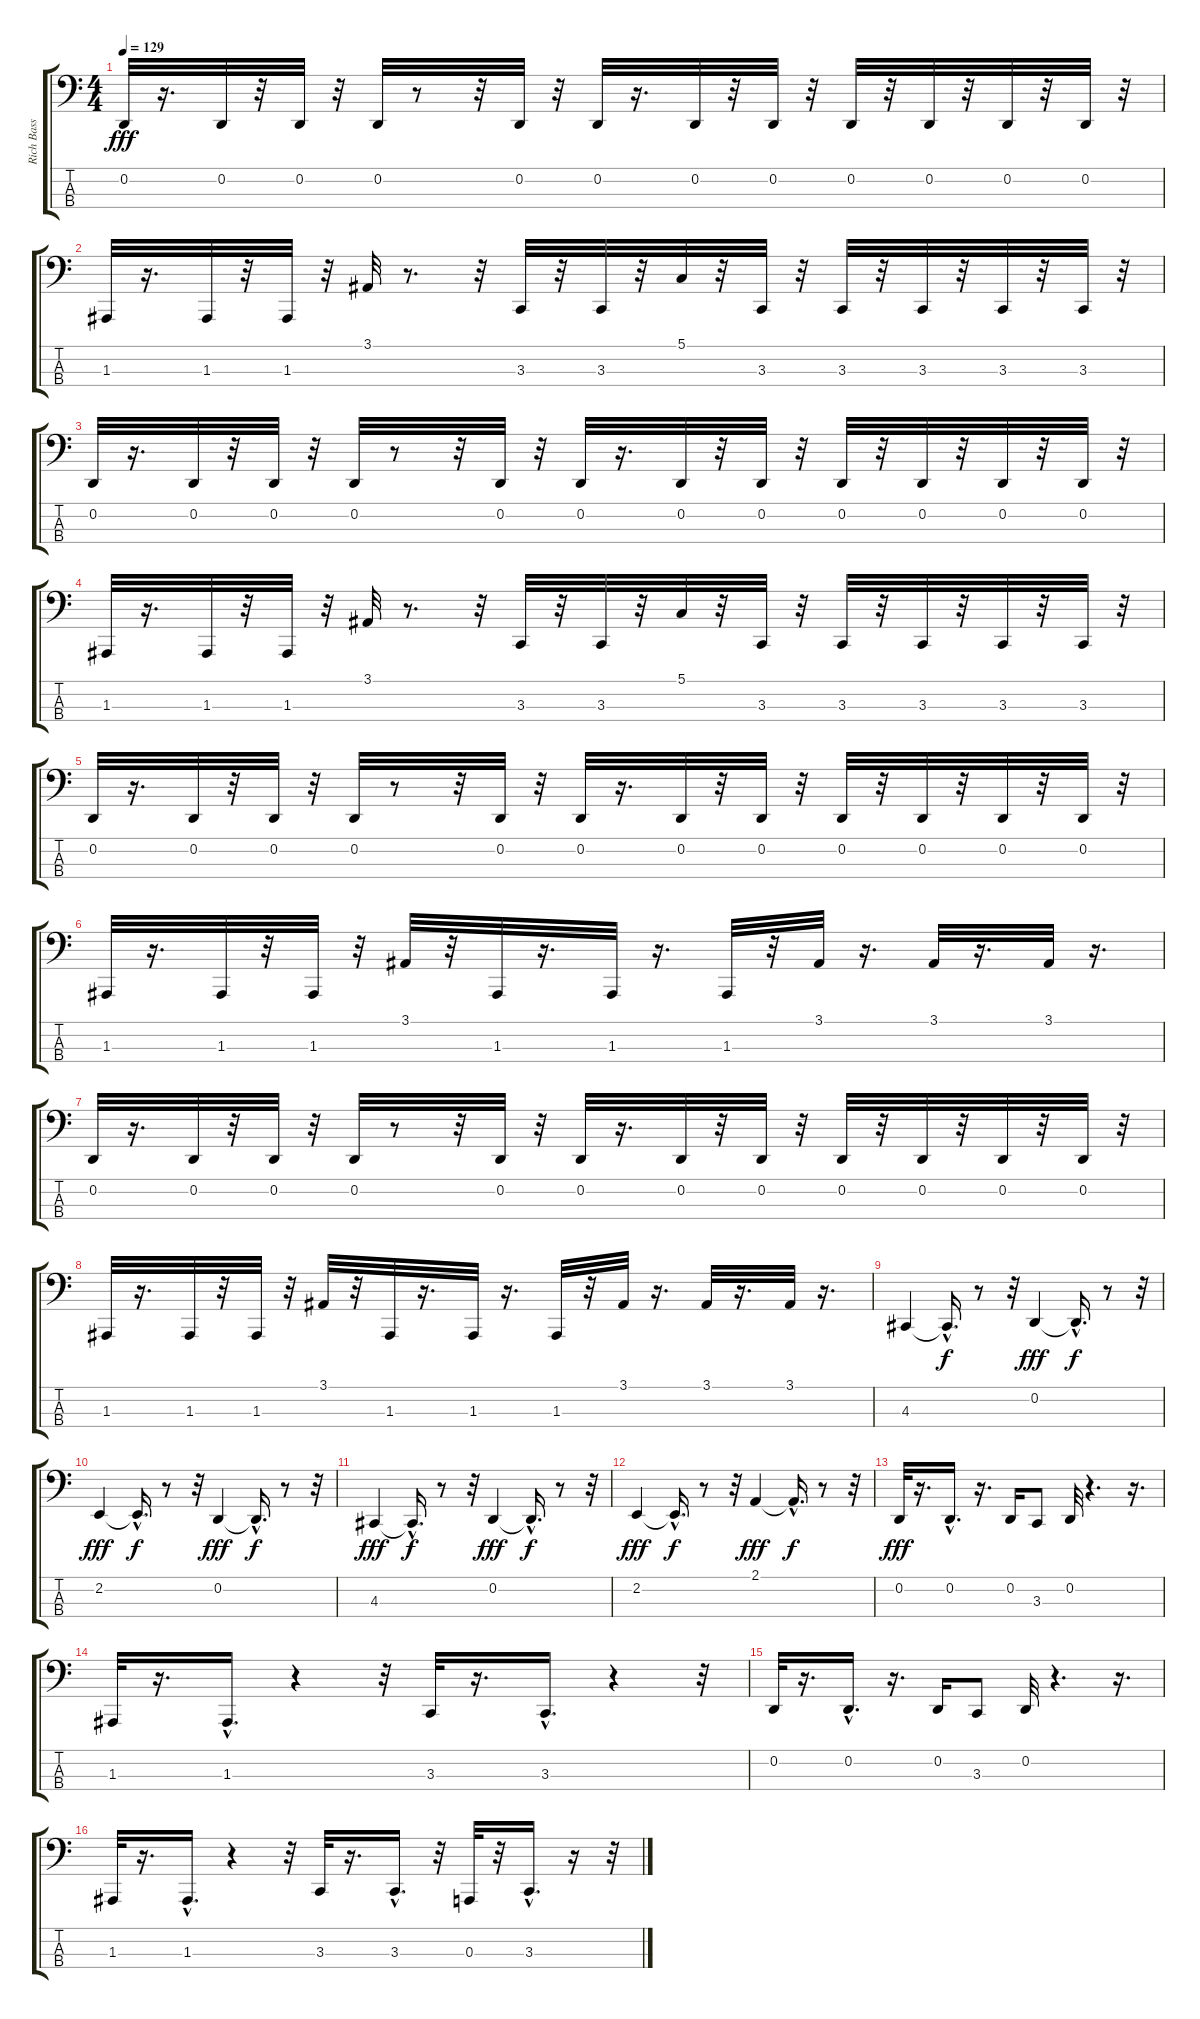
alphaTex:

\track ("Rich Bass" "Rich Bass") {instrument fx4atmosphere}
\staff {score tabs}
\tuning (G2 D2 A1 E1) {hide}
\ts (4 4)
\tempo 129
\clef f4
\ks c
0.2.32{dy fff instrument fx4atmosphere} r.16{d} 0.2.32 r.32 0.2.32 r.32 0.2.32 r.8 r.32 0.2.32 r.32 0.2.32 r.16{d} 0.2.32 r.32 0.2.32 r.32 0.2.32 r.32 0.2.32 r.32 0.2.32 r.32 0.2.32 r.32 |
1.3.32 r.16{d} 1.3.32 r.32 1.3.32 r.32 3.1.32 r.8{d} r.32 3.3.32 r.32 3.3.32 r.32 5.1.32 r.32 3.3.32 r.32 3.3.32 r.32 3.3.32 r.32 3.3.32 r.32 3.3.32 r.32 |
0.2.32 r.16{d} 0.2.32 r.32 0.2.32 r.32 0.2.32 r.8 r.32 0.2.32 r.32 0.2.32 r.16{d} 0.2.32 r.32 0.2.32 r.32 0.2.32 r.32 0.2.32 r.32 0.2.32 r.32 0.2.32 r.32 |
1.3.32 r.16{d} 1.3.32 r.32 1.3.32 r.32 3.1.32 r.8{d} r.32 3.3.32 r.32 3.3.32 r.32 5.1.32 r.32 3.3.32 r.32 3.3.32 r.32 3.3.32 r.32 3.3.32 r.32 3.3.32 r.32 |
0.2.32 r.16{d} 0.2.32 r.32 0.2.32 r.32 0.2.32 r.8 r.32 0.2.32 r.32 0.2.32 r.16{d} 0.2.32 r.32 0.2.32 r.32 0.2.32 r.32 0.2.32 r.32 0.2.32 r.32 0.2.32 r.32 |
1.3.32 r.16{d} 1.3.32 r.32 1.3.32 r.32 3.1.32 r.32 1.3.32 r.16{d} 1.3.32 r.16{d} 1.3.32 r.32 3.1.32 r.16{d} 3.1.32 r.16{d} 3.1.32 r.16{d} |
0.2.32 r.16{d} 0.2.32 r.32 0.2.32 r.32 0.2.32 r.8 r.32 0.2.32 r.32 0.2.32 r.16{d} 0.2.32 r.32 0.2.32 r.32 0.2.32 r.32 0.2.32 r.32 0.2.32 r.32 0.2.32 r.32 |
1.3.32 r.16{d} 1.3.32 r.32 1.3.32 r.32 3.1.32 r.32 1.3.32 r.16{d} 1.3.32 r.16{d} 1.3.32 r.32 3.1.32 r.16{d} 3.1.32 r.16{d} 3.1.32 r.16{d} |
4.3.4 4.3{hac t}.16{d dy f} r.8 r.32 0.2.4{dy fff} 0.2{hac t}.16{d dy f} r.8 r.32 |
2.2.4{dy fff} 2.2{hac t}.16{d dy f} r.8 r.32 0.2.4{dy fff} 0.2{hac t}.16{d dy f} r.8 r.32 |
4.3.4{dy fff} 4.3{hac t}.16{d dy f} r.8 r.32 0.2.4{dy fff} 0.2{hac t}.16{d dy f} r.8 r.32 |
2.2.4{dy fff} 2.2{hac t}.16{d dy f} r.8 r.32 2.1.4{dy fff} 2.1{hac t}.16{d dy f} r.8 r.32 |
0.2.32{dy fff} r.16{d} 0.2{hac}.16{d} r.16{d} 0.2.16 3.3.8 0.2.32 r.4{d} r.16{d} |
1.3.32 r.16{d} 1.3{hac}.16{d} r.4 r.32 3.3.32 r.16{d} 3.3{hac}.16{d} r.4 r.32 |
0.2.32 r.16{d} 0.2{hac}.16{d} r.16{d} 0.2.16 3.3.8 0.2.32 r.4{d} r.16{d} |
1.3.32 r.16{d} 1.3{hac}.16{d} r.4 r.32 3.3.32 r.16{d} 3.3{hac}.16{d} r.32 0.3.32 r.32 3.3{hac}.16{d} r.16 r.32
